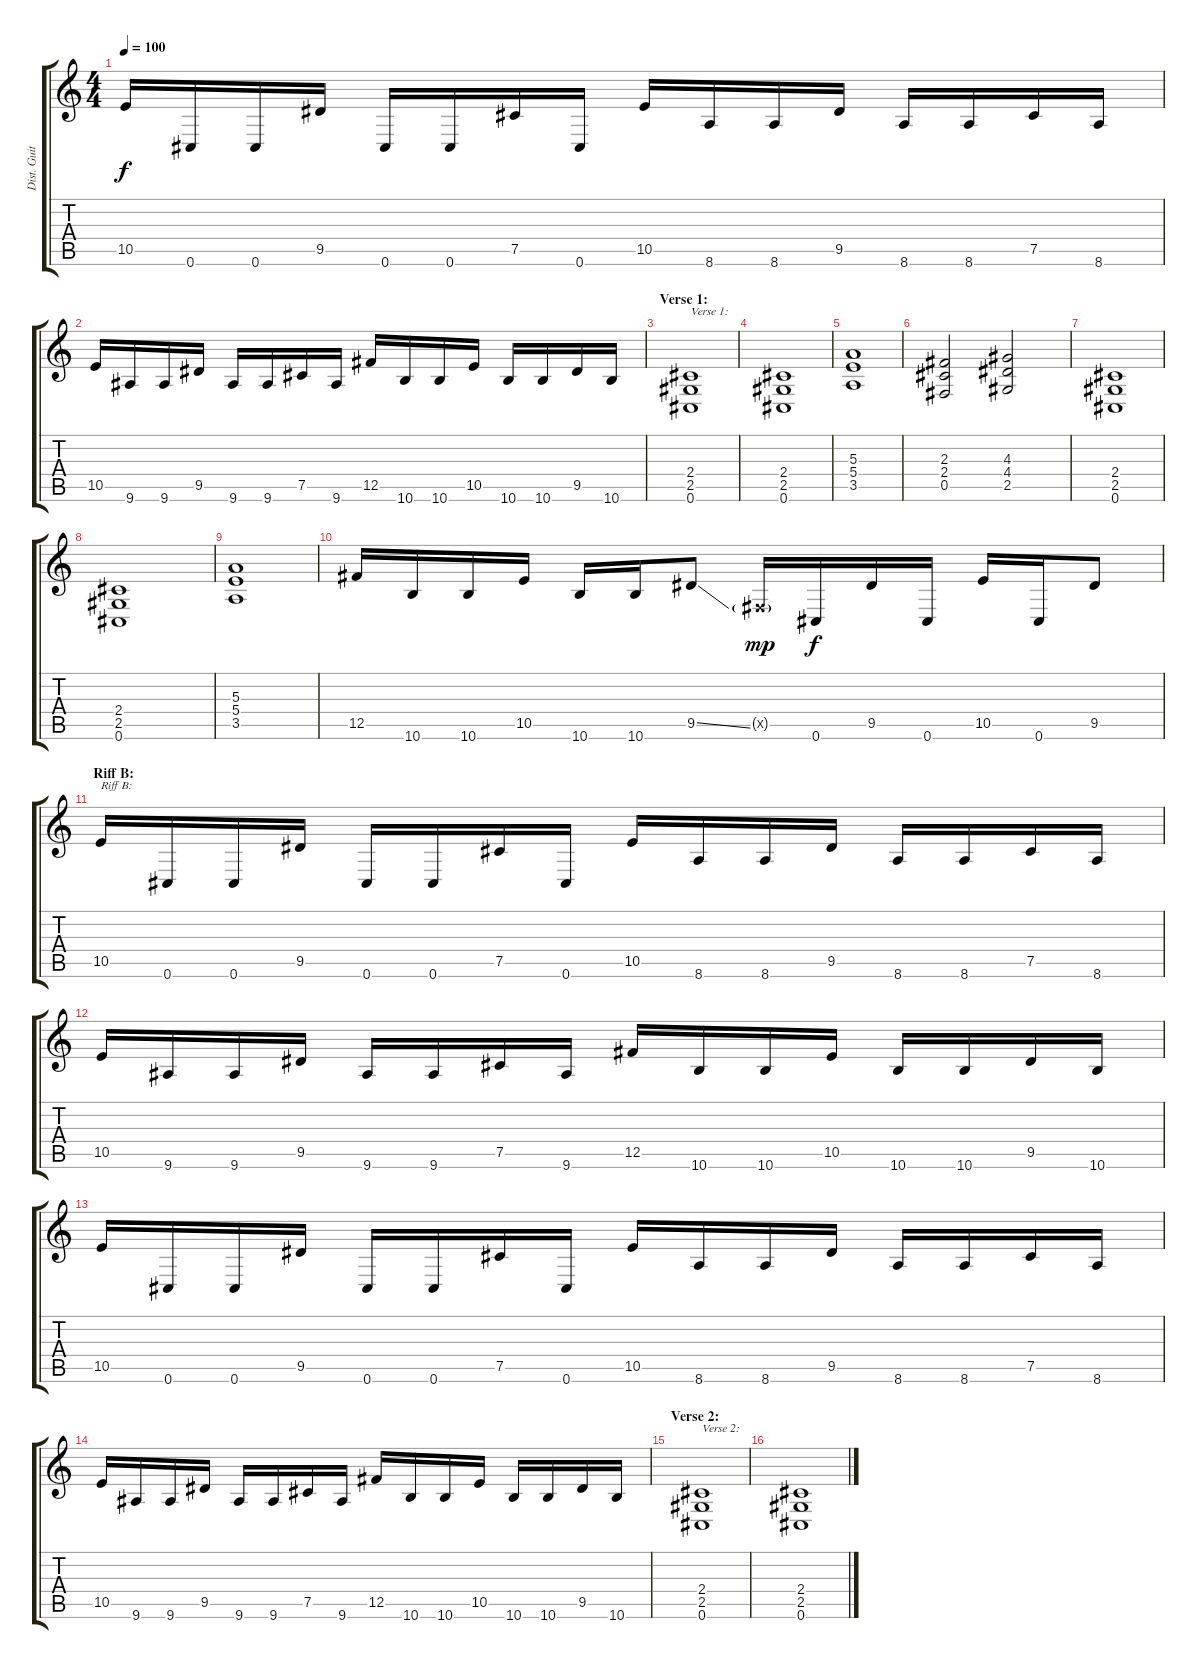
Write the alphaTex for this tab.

\track ("Dist. Guitar 1" "Dist. Guit") {instrument distortionguitar}
\staff {score tabs}
\tuning (Db4 Ab3 E3 B2 Gb2 Db2) {hide}
\ts (4 4)
\tempo 100
\clef g2
\ks c
10.5.16{dy f} 0.6.16 0.6.16 9.5.16 0.6.16 0.6.16 7.5.16 0.6.16 10.5.16 8.6.16 8.6.16 9.5.16 8.6.16 8.6.16 7.5.16 8.6.16 |
10.5.16 9.6.16 9.6.16 9.5.16 9.6.16 9.6.16 7.5.16 9.6.16 12.5.16 10.6.16 10.6.16 10.5.16 10.6.16 10.6.16 9.5.16 10.6.16 |
\section ("" "Verse 1:")
(2.4 2.5 0.6).1{txt "Verse 1:"} |
(2.4 2.5 0.6).1 |
(5.3 5.4 3.5).1 |
(2.3 2.4 0.5).2 (4.3 4.4 2.5).2 |
(2.4 2.5 0.6).1 |
(2.4 2.5 0.6).1 |
(5.3 5.4 3.5).1 |
12.5.16 10.6.16 10.6.16 10.5.16 10.6.16 10.6.16 9.5{ss}.8 0.5{g x}.16{dy mp} 0.6.16{dy f} 9.5.16 0.6.16 10.5.16 0.6.16 9.5.8 |
\section ("" "Riff B:")
10.5.16{txt "Riff B:"} 0.6.16 0.6.16 9.5.16 0.6.16 0.6.16 7.5.16 0.6.16 10.5.16 8.6.16 8.6.16 9.5.16 8.6.16 8.6.16 7.5.16 8.6.16 |
10.5.16 9.6.16 9.6.16 9.5.16 9.6.16 9.6.16 7.5.16 9.6.16 12.5.16 10.6.16 10.6.16 10.5.16 10.6.16 10.6.16 9.5.16 10.6.16 |
10.5.16 0.6.16 0.6.16 9.5.16 0.6.16 0.6.16 7.5.16 0.6.16 10.5.16 8.6.16 8.6.16 9.5.16 8.6.16 8.6.16 7.5.16 8.6.16 |
10.5.16 9.6.16 9.6.16 9.5.16 9.6.16 9.6.16 7.5.16 9.6.16 12.5.16 10.6.16 10.6.16 10.5.16 10.6.16 10.6.16 9.5.16 10.6.16 |
\section ("" "Verse 2:")
(2.4 2.5 0.6).1{txt "Verse 2:"} |
(2.4 2.5 0.6).1
